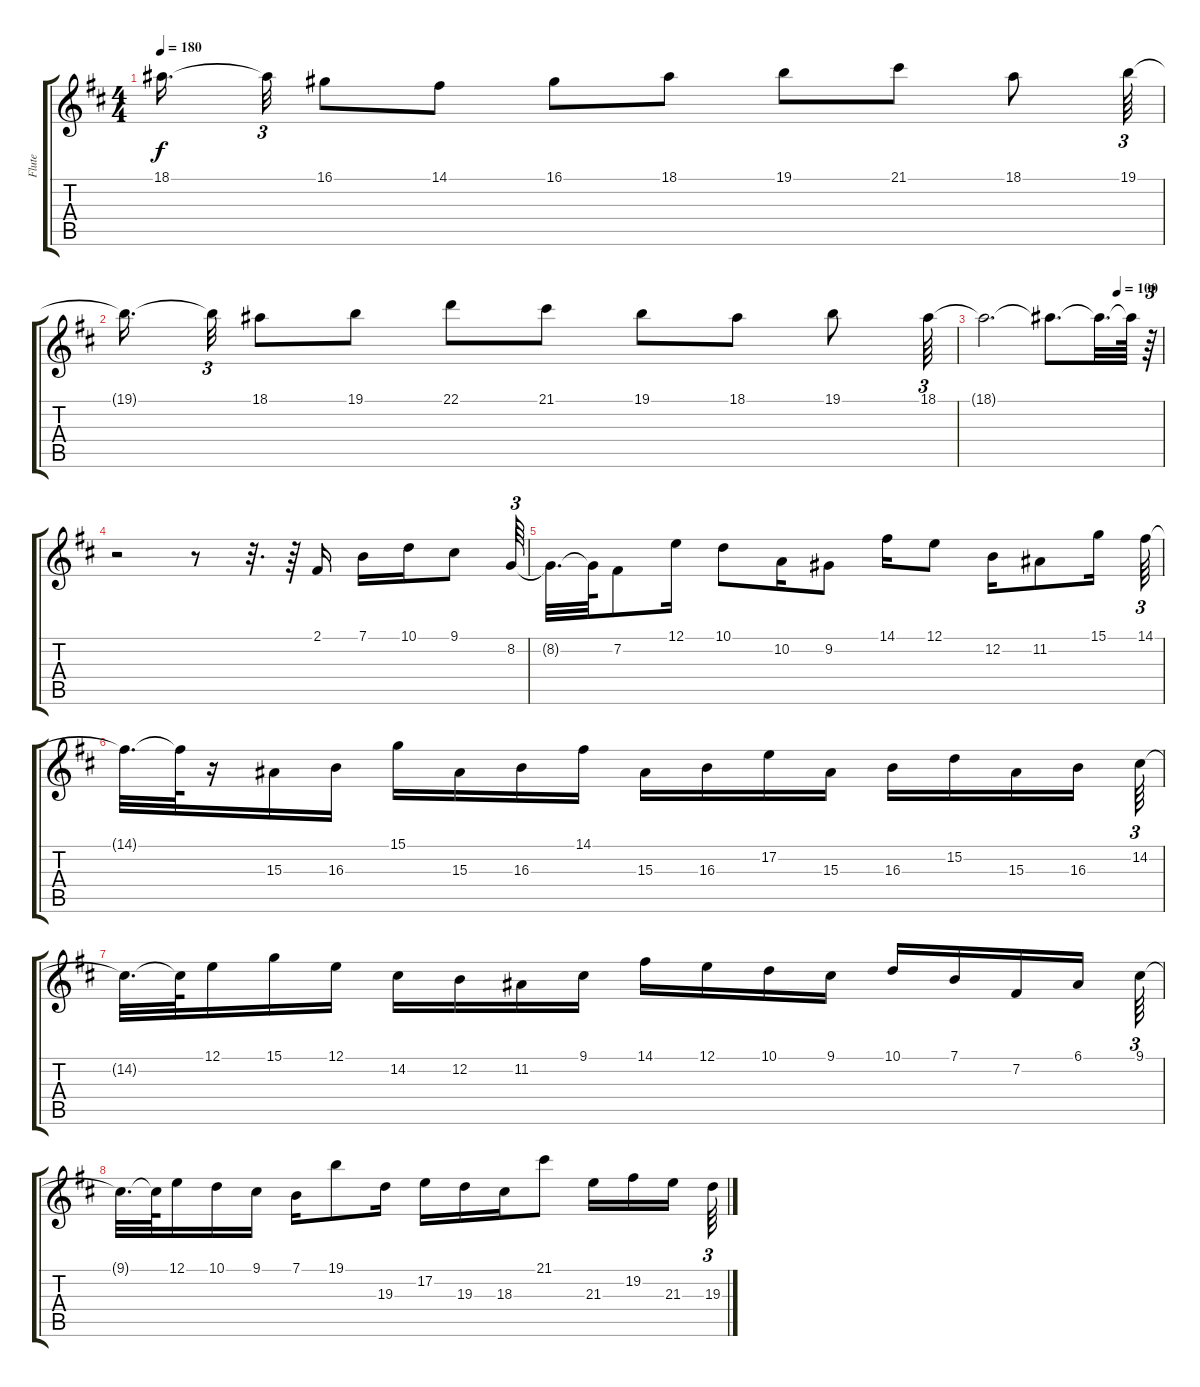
\track ("Flute" "Flute") {instrument flute}
\staff {score tabs}
\tuning (E4 B3 G3 D3 A2 E2) {hide}
\ts (4 4)
\tempo 180
\clef g2
\ks bminor
18.1{t}.16{d dy f beam splitsecondary} 18.1{t}.32{tu (3 2)} 16.1.8 14.1.8 16.1.8 18.1.8 19.1.8 21.1.8 18.1.8 19.1.64{tu (3 2)} |
19.1{t}.16{d beam splitsecondary} 19.1{t}.32{tu (3 2)} 18.1.8 19.1.8 22.1.8 21.1.8 19.1.8 18.1.8 19.1.8 18.1.64{tu (3 2)} |
\tempo (100 0.75)
18.1{t}.2{d} 18.1{t}.8{d} 18.1{t}.32{d} 18.1{t}.64 r.64{tu (3 2)} |
r.2 r.8 r.32{d} r.64 2.1.16 7.1.16 10.1.16 9.1.8 8.2.64{tu (3 2)} |
8.2{t}.32{d} 8.2{t}.64 7.2.8 12.1.16 10.1.8 10.2.16 9.2.8 14.1.16 12.1.8 12.2.16 11.2.8 15.1.16 14.1.64{tu (3 2)} |
14.1{t}.32{d} 14.1{t}.64 r.16 15.3.16 16.3.16 15.1.16 15.3.16 16.3.16 14.1.16 15.3.16 16.3.16 17.2.16 15.3.16 16.3.16 15.2.16 15.3.16 16.3.16 14.2.64{tu (3 2)} |
14.2{t}.32{d} 14.2{t}.64 12.1.16 15.1.16 12.1.16 14.2.16 12.2.16 11.2.16 9.1.16 14.1.16 12.1.16 10.1.16 9.1.16 10.1.16 7.1.16 7.2.16 6.1.16 9.1.64{tu (3 2)} |
9.1{t}.32{d} 9.1{t}.64 12.1.16 10.1.16 9.1.16 7.1.16 19.1.8 19.3.16 17.2.16 19.3.16 18.3.16 21.1.8 21.3.16 19.2.16 21.3.16 19.3.64{tu (3 2)}
